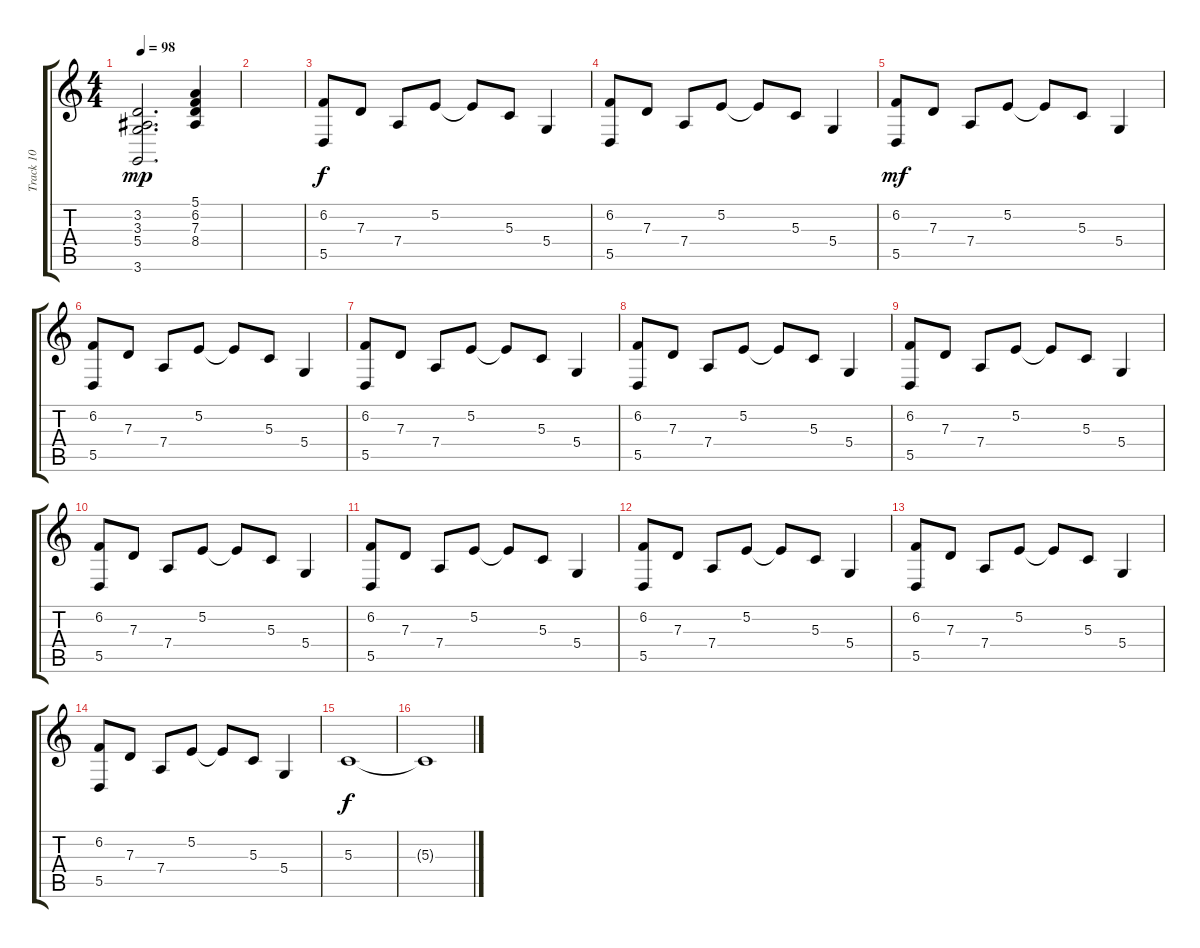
\track ("Track 10" "Track 10") {instrument synthstrings2}
\staff {score tabs}
\tuning (E4 B3 G3 D3 A2 E2) {hide}
\ts (4 4)
\tempo 98
\clef g2
\ks c
(3.2 3.3 5.4 3.6).2{d dy mp} (5.1 6.2 7.3 8.4).4 |
|
(6.2 5.5).8{dy f volume 9 instrument synthstrings2} 7.3.8 7.4.8 5.2.8 5.2{t}.8 5.3.8 5.4.4 |
(6.2 5.5).8 7.3.8 7.4.8 5.2.8 5.2{t}.8 5.3.8 5.4.4 |
(6.2 5.5).8{dy mf} 7.3.8 7.4.8 5.2.8 5.2{t}.8 5.3.8 5.4.4 |
(6.2 5.5).8 7.3.8 7.4.8 5.2.8 5.2{t}.8 5.3.8 5.4.4 |
(6.2 5.5).8 7.3.8 7.4.8 5.2.8 5.2{t}.8 5.3.8 5.4.4 |
(6.2 5.5).8 7.3.8 7.4.8 5.2.8 5.2{t}.8 5.3.8 5.4.4 |
(6.2 5.5).8 7.3.8 7.4.8 5.2.8 5.2{t}.8 5.3.8 5.4.4 |
(6.2 5.5).8 7.3.8 7.4.8 5.2.8 5.2{t}.8 5.3.8 5.4.4 |
(6.2 5.5).8 7.3.8 7.4.8 5.2.8 5.2{t}.8 5.3.8 5.4.4 |
(6.2 5.5).8 7.3.8 7.4.8 5.2.8 5.2{t}.8 5.3.8 5.4.4 |
(6.2 5.5).8 7.3.8 7.4.8 5.2.8 5.2{t}.8 5.3.8 5.4.4 |
(6.2 5.5).8 7.3.8 7.4.8 5.2.8 5.2{t}.8 5.3.8 5.4.4 |
5.3.1{dy f} |
5.3{t}.1
